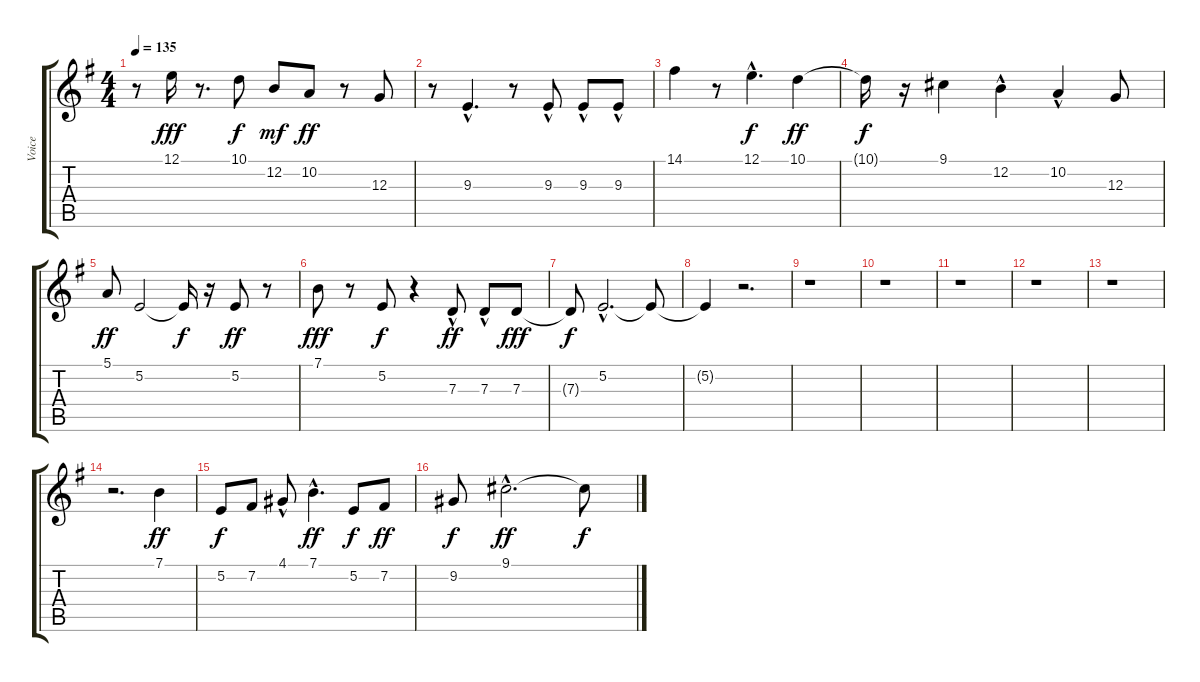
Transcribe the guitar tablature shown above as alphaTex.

\track ("Voice" "Voice") {instrument flute}
\staff {score tabs}
\tuning (E4 B3 G3 D3 A2 E2) {hide}
\ts (4 4)
\tempo 135
\clef g2
\ks g
r.8{dy ff} 12.1.16{dy fff} r.8{d} 10.1.8{dy f} 12.2.8{dy mf} 10.2.8{dy ff} r.8 12.3.8 |
r.8 9.3{hac}.4{d} r.8 9.3{hac}.8 9.3{hac}.8 9.3{hac}.8 |
14.1.4 r.8 12.1{hac}.4{d dy f} 10.1.4{dy ff} |
10.1{t}.16{dy f} r.16 9.1.4 12.2{hac}.4 10.2{hac}.4 12.3.8 |
5.1.8{dy ff} 5.2.2 5.2{t}.16{dy f} r.16 5.2.8{dy ff} r.8 |
7.1.8{dy fff} r.8 5.2.8{dy f} r.4 7.3{hac}.8{dy ff} 7.3{hac}.8 7.3.8{dy fff} |
7.3{t}.8{dy f} 5.2{hac}.2{d} 5.2{t}.8 |
5.2{t}.4 r.2{d} |
r.1 |
r.1 |
r.1 |
r.1 |
r.1 |
r.2{d} 7.1.4{dy ff} |
5.2.8{dy f} 7.2.8 4.1{hac}.8 7.1{hac}.4{d dy ff} 5.2.8{dy f} 7.2.8{dy ff} |
9.2.8{dy f} 9.1{hac}.2{d dy ff} 9.1{t}.8{dy f}
